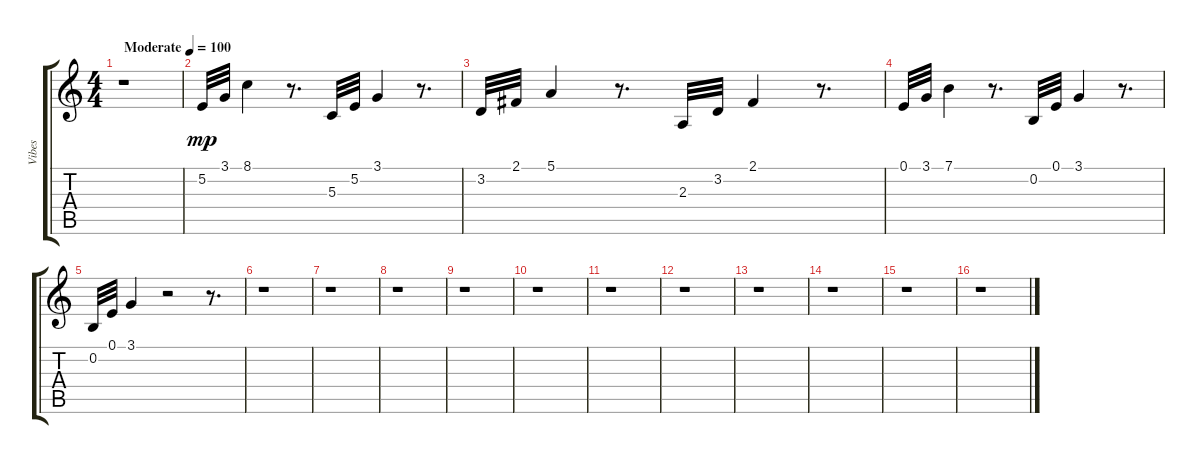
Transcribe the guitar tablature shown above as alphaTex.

\track ("Vibes" "Vibes") {instrument vibraphone}
\staff {score tabs}
\tuning (E4 B3 G3 D3 A2 E2) {hide}
\ts (4 4)
\tempo (100 "Moderate")
\clef g2
\ks c
r.1{dy mp instrument vibraphone} |
5.2.32 3.1.32 8.1.4 r.8{d} 5.3.32 5.2.32 3.1.4 r.8{d} |
3.2.32 2.1.32 5.1.4 r.8{d} 2.3.32 3.2.32 2.1.4 r.8{d} |
0.1.32 3.1.32 7.1.4 r.8{d} 0.2.32 0.1.32 3.1.4 r.8{d} |
0.2.32 0.1.32 3.1.4 r.2 r.8{d} |
r.1 |
r.1 |
r.1 |
r.1 |
r.1 |
r.1 |
r.1 |
r.1 |
r.1 |
r.1 |
r.1
